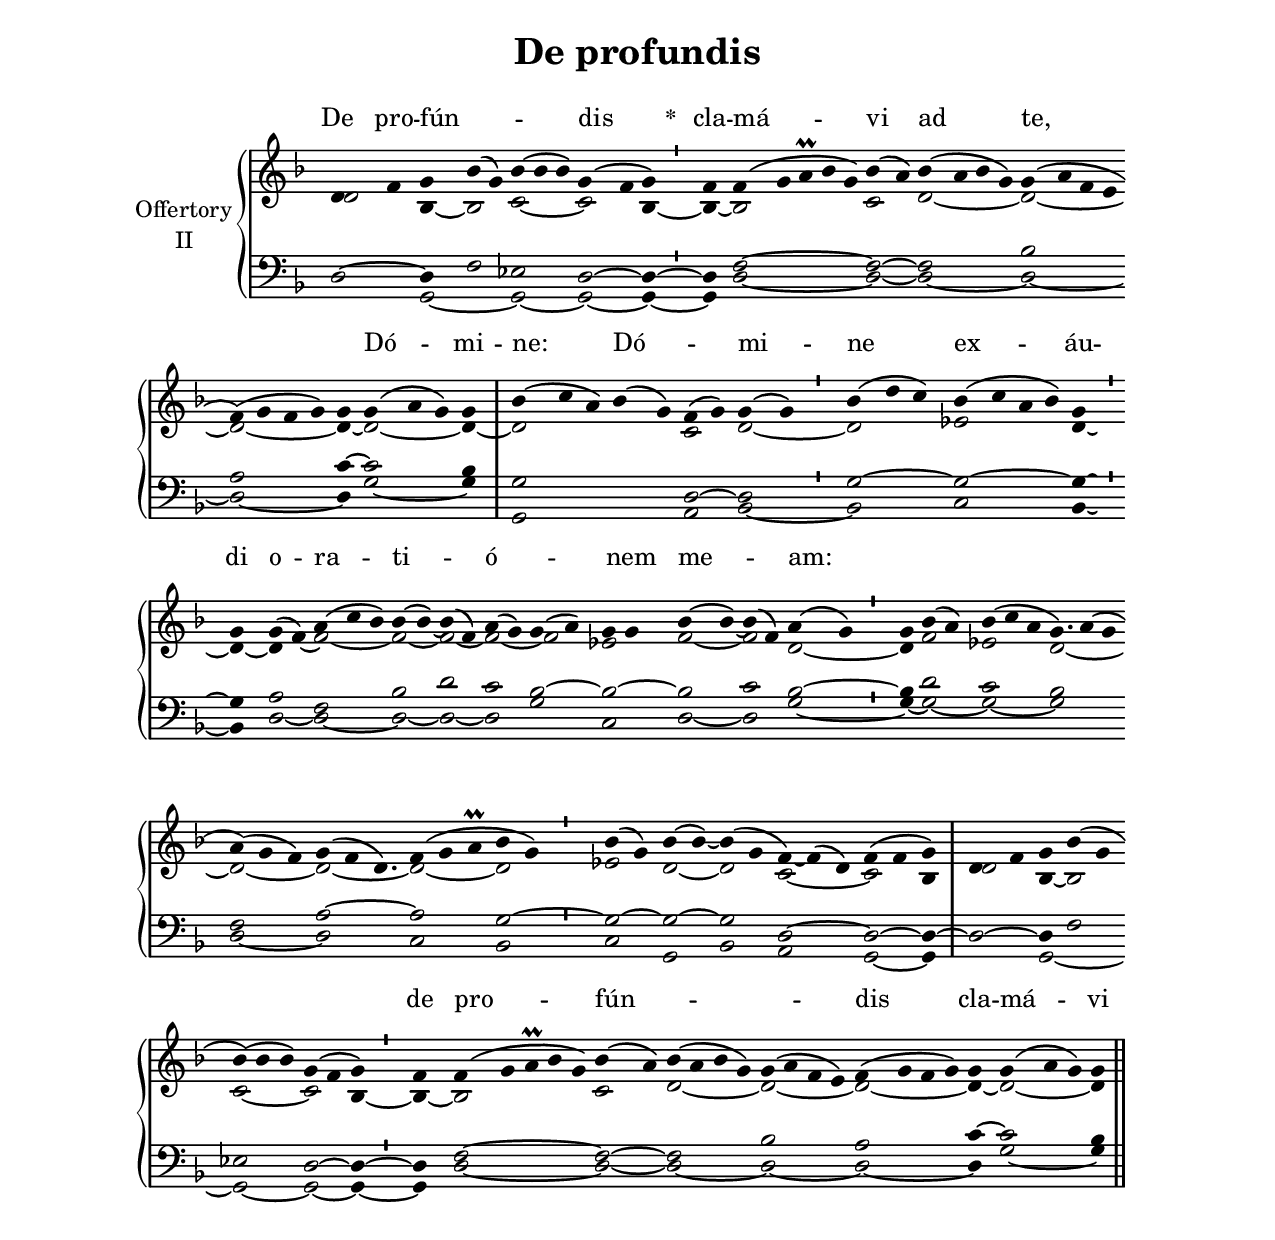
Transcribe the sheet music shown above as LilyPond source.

\version "2.18"
\include "gregorian.ly"
\include "noh2.ily"


%Page reference: page ii.259
%(volume.page)

global = {
 \key g \dorian
 \cadenzaOn 
}

\header {
  title = \markup \center-column {"De profundis" \vspace #1 }
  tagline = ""
  composer = ""
}

\paper {
 #(include-special-characters)
  oddHeaderMarkup = \markup \fill-line {
    \line {}
    \center-column {
      \on-the-fly #first-page     " "
      \on-the-fly #not-first-page "De profundis"
    }
    \line { \on-the-fly #print-page-number-check-first \fromproperty #'page:page-number-string }
  }
  evenHeaderMarkup = \markup \fill-line {
    \line { \on-the-fly #print-page-number-check-first \fromproperty #'page:page-number-string }
    \center-column { "De profundis" }
    \line {}
  }
}

chantText = \lyricmode {
De pro -- fún -- _ _ dis 
\set stanza = " * " cla -- má -- vi ad te, _ Dó -- mi -- ne: 
Dó -- _ mi -- ne ex -- áu -- di o -- ra -- ti -- ó -- _ _ nem me -- am: _ _ _ _ _ _ _ _ _ _ _ _ _ _ 
de pro -- fún -- _ _ dis cla -- má -- vi ad te, _ Dó -- mi -- ne. }

chantMusic = {
\tieDown   d'4 f'4 g'4 bes'4 ( g'4) bes'4 ( bes'4 bes'4) g'4 ( f'4 g'4) \divisioMinima
 f'4 f'4 ( g'4 a'\prall bes'4 g'4) bes'4 ( a'4) bes'4 ( a'4 bes'4 g'4) g'4 ( a'4 f'4 e'4 \forceBreak
) f'4 ( g'4 f'4 g'4) g'4 g'4 ( a'4 g'4) g'4 \divisioMaxima
 bes'4 ( c''4 a'4) bes'4 ( g'4) f'4 ( g'4) g'4 ( g'4) \divisioMinima
 bes'4 ( d''4 c''4) bes'4 ( c''4 a'4 bes'4) g'4 \divisioMinima \forceBreak

 g'4 g'4 ( f'4) a'4 ( c''4 bes'4) bes'4 ( bes'4) ~ bes'4 ( f'4) a'4 ( g'4) g'4 ( a'4) g'4 g'4 bes'4 ( bes'4) ~ bes'4 ( f'4) a'4 ( g'4) \divisioMinima
 g'4 bes'4 ( a'4) bes'4 ( c''4 a'4 g'4.) a'4 ( g'4 \forceBreak
) a'4 ( g'4 f'4) g'4 ( f'4 d'4.) f'4 ( g'4 a'\prall bes'4 g'4) \divisioMinima
 bes'4 ( g'4) bes'4 ( bes'4) ~ bes'4 ( g'4 f'4) ~ f'4 ( d'4) f'4 ( f'4 g'4) \divisioMaxima
 d'4 f'4 g'4 bes'4 ( g'4 \forceBreak
) bes'4 ( bes'4 bes'4) g'4 ( f'4 g'4) \divisioMinima
 f'4 f'4 ( g'4 a'\prall bes'4 g'4) bes'4 ( a'4) bes'4 ( a'4 bes'4 g'4) g'4 ( a'4 f'4 e'4) f'4 ( g'4 f'4 g'4) g'4 g'4 ( a'4 g'4) g'4 \finalis

}

altoMusic = {
d'2 bes4 ~ bes2 c'2*3/2 ~ c'2 bes4 ~ \divisioMinima
bes4 ~ bes2*5/2 c'2 d'2*4/2 ~ d'2*4/2 ~ d'2*4/2 ~ d'4 ~ d'2*3/2 ~ d'4 ~ \divisioMaxima
d'2*5/2 c'2 d'2 ~ \divisioMinima
d'2*3/2 ees'2*4/2 d'4 ~ \divisioMinima
d'4 ~ d'4 f'4 ~ f'2*3/2 ~ f'2 ~ f'2 ~ f'2 ~ f'2 ees'2 f'2 ~ f'2 d'2 ~ \divisioMinima
d'4 f'2 ees'2*3/2 d'2*7/4 ~ d'2*3/2 ~ d'2*7/4 ~ d'2*3/2 ~ d'2 \divisioMinima
ees'2 d'2 ~ d'2 c'2*3/2 ~ c'2 bes4 \divisioMaxima
d'2 bes4 ~ bes2 c'2*3/2 ~ c'2 bes4 ~ \divisioMinima
bes4 ~ bes2*5/2 c'2 d'2*4/2 ~ d'2*4/2 ~ d'2*4/2 ~ d'4 ~ d'2*3/2 ~ d'4 \finalis
}

tenorMusic = {
d2 ~ d4 f2 ees2*3/2 d2 ~ d4 ~ \divisioMinima
d4 f2*5/2 ~ f2 ~ f2*4/2 bes2*4/2 a2*4/2 c'4 ~ c'2*3/2 bes4 \divisioMaxima
g2*5/2 d2 ~ d2 \divisioMinima
g2*3/2 ~ g2*4/2 ~ g4 ~ \divisioMinima
g4 a2 f2*3/2 bes2 d'2 c'2 bes2 ~ bes2 ~ bes2 c'2 bes2 ~ \divisioMinima
bes4 d'2 c'2*3/2 bes2*7/4 f2*3/2 a2*7/4 ~ a2*3/2 g2 ~ \divisioMinima
g2 ~ g2 ~ g2 d2*3/2 ~ d2 ~ d4 ~ \divisioMaxima
d2 ~ d4 f2 ees2*3/2 d2 ~ d4 ~ \divisioMinima
d4 f2*5/2 ~ f2 ~ f2*4/2 bes2*4/2 a2*4/2 c'4 ~ c'2*3/2 bes4 \finalis
}

bassMusic = {
r2 g,2*3/2 ~ g,2*3/2 ~ g,2 ~ g,4 ~ \divisioMinima
g,4 d2*5/2 ~ d2 ~ d2*4/2 ~ d2*4/2 ~ d2*4/2 ~ d4 g2*3/2 ~ g4 \divisioMaxima
g,2*5/2 a,2 bes,2 ~ \divisioMinima
bes,2*3/2 c2*4/2 bes,4 ~ \divisioMinima
bes,4 d2 ~ d2*3/2 ~ d2 ~ d2 ~ d2 g2 c2 d2 ~ d2 g2 ~ \divisioMinima
g4 ~ g2 ~ g2*3/2 ~ g2*7/4 d2*3/2 ~ d2*7/4 c2*3/2 bes,2 \divisioMinima
c2 g,2 bes,2 a,2*3/2 g,2 ~ g,4 \divisioMaxima
r2 g,2*3/2 ~ g,2*3/2 ~ g,2 ~ g,4 ~ \divisioMinima
g,4 d2*5/2 ~ d2 ~ d2*4/2 ~ d2*4/2 ~ d2*4/2 ~ d4 g2*3/2 ~ g4 \finalis
}

voiceLines = {
\voiceLineStyle


}

\score{
  <<
    \new GrandStaff <<
      \set GrandStaff.autoBeaming = ##f
      \set GrandStaff.instrumentName = \markup \center-column {
        "Offertory"
        "II"
      }
      \new Staff = up <<
        \new Voice = "chant" {
          \voiceOne \global \chantMusic
        }
        \new Voice {
          \voiceTwo \global \altoMusic
        }
      >>

      \new Staff = down <<
        \clef bass
        \new Voice {
          \voiceOne \global \tenorMusic
        }
        \new Voice {
          \voiceTwo \global \bassMusic
        }
	\new Voice {
        \voiceThree \global \voiceLines
        }
      >>
    >>
    \new Lyrics \lyricsto chant {
      \chantText
    }
  >>
  \layout{
  }
  \midi{
    \tempo 4 = 125
  }
}
